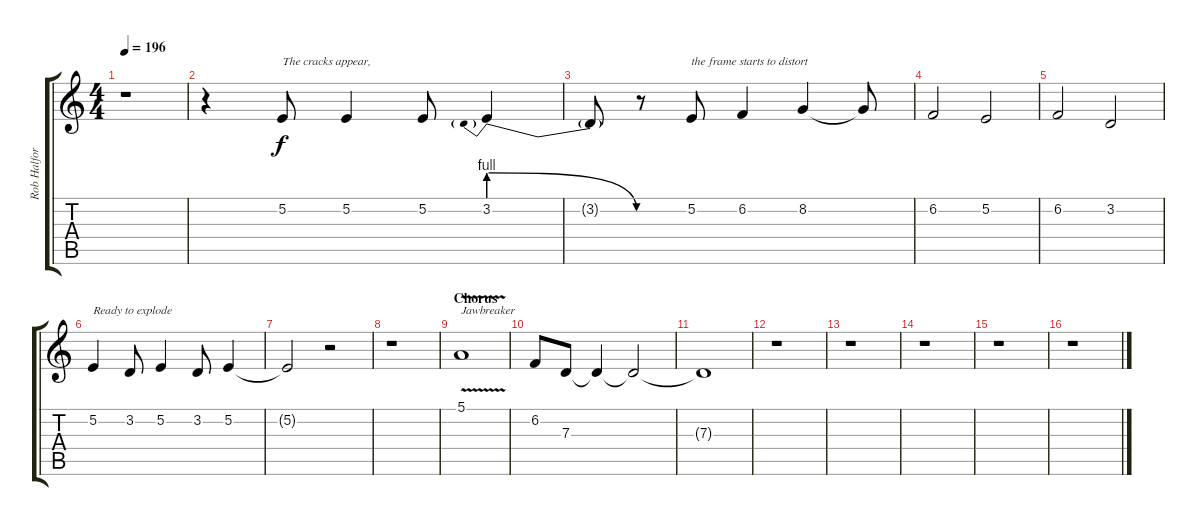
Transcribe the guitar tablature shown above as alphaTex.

\track ("Rob Halford" "Rob Halfor") {instrument lead8bassandlead}
\staff {score tabs}
\tuning (E4 B3 G3 D3 A2 E2) {hide}
\ts (4 4)
\tempo 196
\clef g2
\ks c
r.1{dy f} |
r.4 5.2.8{txt "The cracks appear,"} 5.2.4 5.2.8 3.2{be (prebendrelease 0 4 60 0)}.4 |
3.2{t}.8 r.8 5.2.8{txt "the frame starts to distort"} 6.2.4 8.2.4 8.2{t}.8 |
6.2.2 5.2.2 |
6.2.2 3.2.2 |
5.2.4{txt "Ready to explode"} 3.2.8 5.2.4 3.2.8 5.2.4 |
5.2{t}.2 r.2 |
r.1 |
\section ("" "Chorus")
5.1{v}.1{txt "Jawbreaker"} |
6.2.8 7.3.8 7.3{t}.4 7.3{t}.2 |
7.3{t}.1 |
r.1 |
r.1 |
r.1 |
r.1 |
r.1
